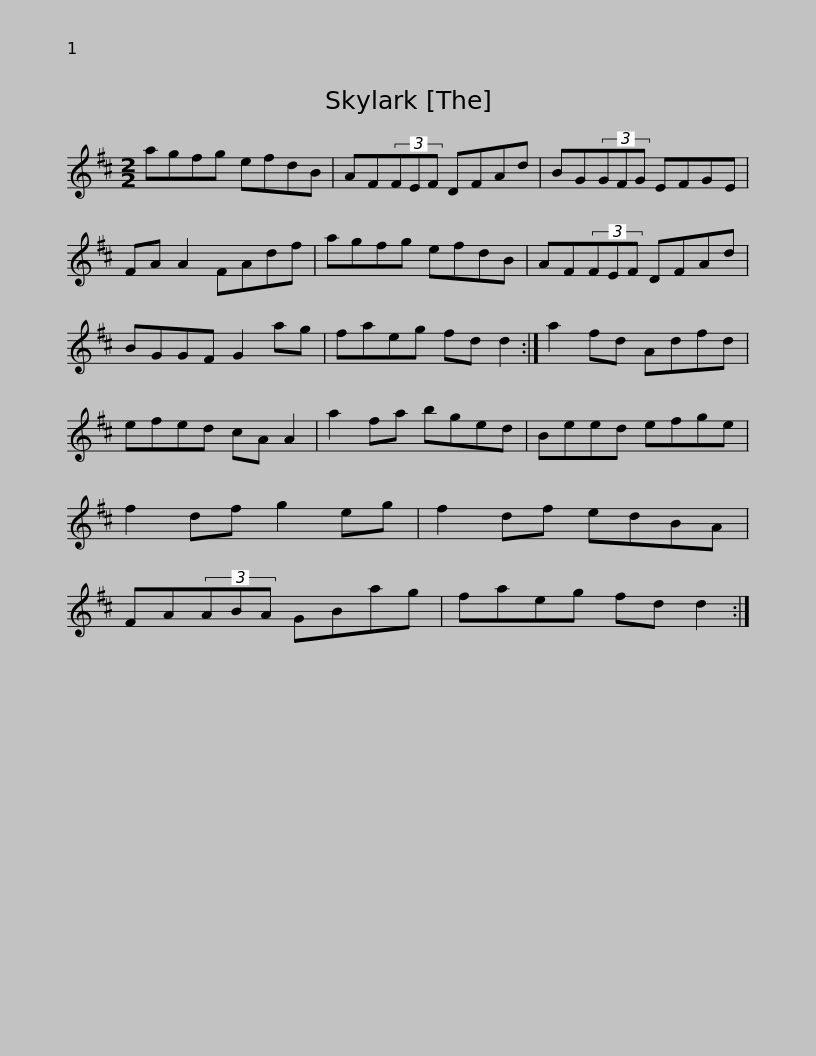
X:1
L:1/8
M:2/2
I:linebreak $
K:D
V:1 treble
V:1
 agfg efdB | AF(3FEF DFAd | BG(3GFG EFGE | FA A2 FAdf | agfg efdB |$ %5
 AF(3FEF DFAd | BGGF G2 ag | faeg fd d2 :| a2 fd Adfd | efed cA A2 | %10
 a2 fa bged |$ Beed efge | f2 df g2 eg | f2 df edBA | FA(3ABA GBag | %15
 faeg fd d2 :| %16
